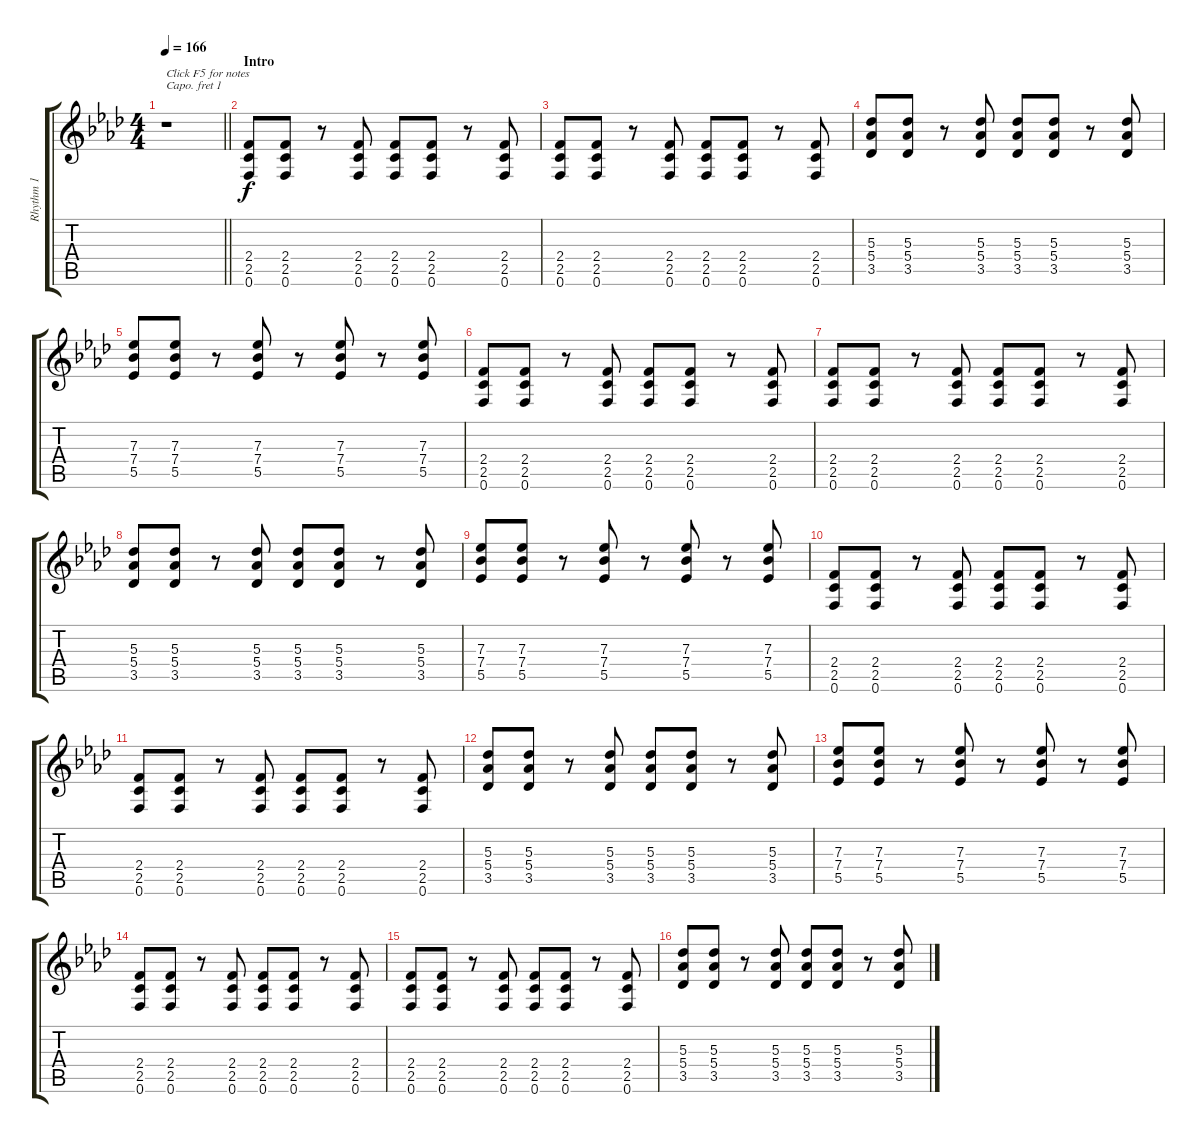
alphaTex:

\track ("Rhythm 1" "Rhythm 1") {instrument overdrivenguitar}
\staff {score tabs}
\capo 1
\tuning (E4 B3 G3 D3 A2 E2) {hide}
\ts (4 4)
\tempo 166
\clef g2
\barLineRight lightlight
\ks ab
r.1{txt "Click F5 for notes" dy f instrument overdrivenguitar} |
\section ("" "Intro")
(2.4 2.5 0.6).8 (2.4 2.5 0.6).8 r.8 (2.4 2.5 0.6).8 (2.4 2.5 0.6).8 (2.4 2.5 0.6).8 r.8 (2.4 2.5 0.6).8 |
(2.4 2.5 0.6).8 (2.4 2.5 0.6).8 r.8 (2.4 2.5 0.6).8 (2.4 2.5 0.6).8 (2.4 2.5 0.6).8 r.8 (2.4 2.5 0.6).8 |
(5.3 5.4 3.5).8 (5.3 5.4 3.5).8 r.8 (5.3 5.4 3.5).8 (5.3 5.4 3.5).8 (5.3 5.4 3.5).8 r.8 (5.3 5.4 3.5).8 |
(7.3 7.4 5.5).8 (7.3 7.4 5.5).8 r.8 (7.3 7.4 5.5).8 r.8 (7.3 7.4 5.5).8 r.8 (7.3 7.4 5.5).8 |
(2.4 2.5 0.6).8 (2.4 2.5 0.6).8 r.8 (2.4 2.5 0.6).8 (2.4 2.5 0.6).8 (2.4 2.5 0.6).8 r.8 (2.4 2.5 0.6).8 |
(2.4 2.5 0.6).8 (2.4 2.5 0.6).8 r.8 (2.4 2.5 0.6).8 (2.4 2.5 0.6).8 (2.4 2.5 0.6).8 r.8 (2.4 2.5 0.6).8 |
(5.3 5.4 3.5).8 (5.3 5.4 3.5).8 r.8 (5.3 5.4 3.5).8 (5.3 5.4 3.5).8 (5.3 5.4 3.5).8 r.8 (5.3 5.4 3.5).8 |
(7.3 7.4 5.5).8 (7.3 7.4 5.5).8 r.8 (7.3 7.4 5.5).8 r.8 (7.3 7.4 5.5).8 r.8 (7.3 7.4 5.5).8 |
(2.4 2.5 0.6).8 (2.4 2.5 0.6).8 r.8 (2.4 2.5 0.6).8 (2.4 2.5 0.6).8 (2.4 2.5 0.6).8 r.8 (2.4 2.5 0.6).8 |
(2.4 2.5 0.6).8 (2.4 2.5 0.6).8 r.8 (2.4 2.5 0.6).8 (2.4 2.5 0.6).8 (2.4 2.5 0.6).8 r.8 (2.4 2.5 0.6).8 |
(5.3 5.4 3.5).8 (5.3 5.4 3.5).8 r.8 (5.3 5.4 3.5).8 (5.3 5.4 3.5).8 (5.3 5.4 3.5).8 r.8 (5.3 5.4 3.5).8 |
(7.3 7.4 5.5).8 (7.3 7.4 5.5).8 r.8 (7.3 7.4 5.5).8 r.8 (7.3 7.4 5.5).8 r.8 (7.3 7.4 5.5).8 |
(2.4 2.5 0.6).8 (2.4 2.5 0.6).8 r.8 (2.4 2.5 0.6).8 (2.4 2.5 0.6).8 (2.4 2.5 0.6).8 r.8 (2.4 2.5 0.6).8 |
(2.4 2.5 0.6).8 (2.4 2.5 0.6).8 r.8 (2.4 2.5 0.6).8 (2.4 2.5 0.6).8 (2.4 2.5 0.6).8 r.8 (2.4 2.5 0.6).8 |
(5.3 5.4 3.5).8 (5.3 5.4 3.5).8 r.8 (5.3 5.4 3.5).8 (5.3 5.4 3.5).8 (5.3 5.4 3.5).8 r.8 (5.3 5.4 3.5).8
